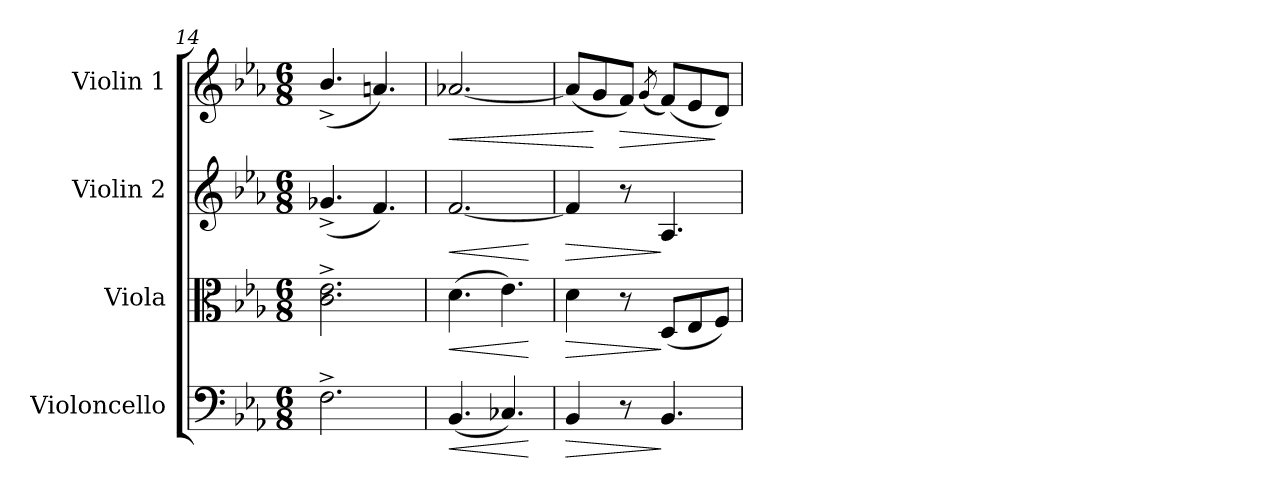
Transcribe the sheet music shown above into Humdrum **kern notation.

**kern	**dynam	**kern	**dynam	**kern	**dynam	**kern	**dynam
*part4	*part4	*part3	*part3	*part2	*part2	*part1	*part1
*staff4	*staff4	*staff3	*staff3	*staff2	*staff2	*staff1	*staff1
*I"Violoncello	*	*I"Viola	*	*I"Violin 2	*	*I"Violin 1	*
*I'Vc	*	*I'Vla	*	*I'Vln	*	*I'Vln	*
*clefF4	*	*clefC3	*	*clefG2	*	*clefG2	*
*k[b-e-a-]	*	*k[b-e-a-]	*	*k[b-e-a-]	*	*k[b-e-a-]	*
*M6/8	*	*M6/8	*	*M6/8	*	*M6/8	*
=14	=14	=14	=14	=14	=14	=14	=14
2.F^\	.	2.c\^ 2.e-\^	.	(4.g-X^/	.	(<4.b-^/	.
.	.	.	.	4.f/)	.	4.an/)	.
=15	=15	=15	=15	=15	=15	=15	=15
!	!LO:HP:b	!	!LO:HP:b	!	!LO:HP:b	!	!LO:HP:b
(4.BB-/	<	(4.d\	<	[2.f/	<	[2.a-X/	<
4.C-X/)	.	4.e-\)	.	.	.	.	.
.	[	.	[	.	[	.	.
=16	=16	=16	=16	=16	=16	=16	=16
!	!LO:HP:b	!	!LO:HP:b	!	!LO:HP:b	!	!
4BB-/	>	4d\	>	4f/]	>	(<8a-/L]	.
.	.	.	.	.	.	8g/	[
!	!	!	!	!	!	!	!LO:HP:b
8r	.	8r	.	8r	.	8f/J)	>
.	.	.	.	.	.	(8qg/	.
4.BB-/	]	(8D/L	]	4.A-/	]	(<8f/L)	.
.	.	8E-/	.	.	.	8e-/	.
.	.	8F/J)	.	.	.	8d/J)	]
=	=	=	=	=	=	=	=
*-	*-	*-	*-	*-	*-	*-	*-
